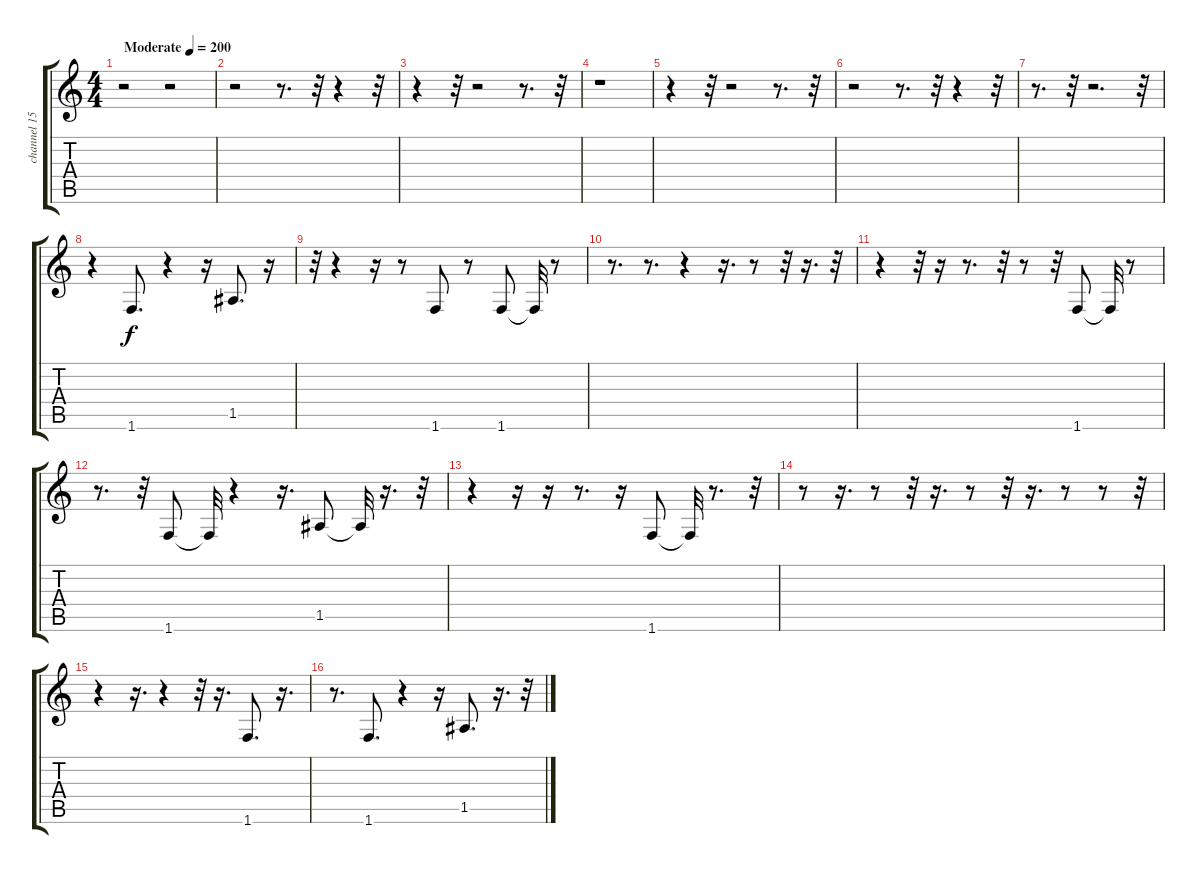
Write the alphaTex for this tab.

\track ("channel 15          " "channel 15") {instrument fretlessbass}
\staff {score tabs}
\tuning (E4 B3 G3 D3 A2 E2) {hide}
\ts (4 4)
\tempo (200 "Moderate")
\clef g2
\ks c
r.2{dy f instrument fretlessbass} r.2 |
r.2 r.8{d} r.32 r.4 r.32 |
r.4 r.32 r.2 r.8{d} r.32 |
r.1 |
r.4 r.32 r.2 r.8{d} r.32 |
r.2 r.8{d} r.32 r.4 r.32 |
r.8{d} r.32 r.2{d} r.32 |
r.4 1.6.8{d} r.4 r.16 1.5.8{d} r.16 |
r.32 r.4 r.16 r.8 1.6.8 r.8 1.6.8 1.6{t}.32 r.8 |
r.8{d} r.8{d} r.4 r.16{d} r.8 r.32 r.16{d} r.32 |
r.4 r.32 r.16 r.8{d} r.32 r.8 r.32 1.6.8 1.6{t}.32 r.8 |
r.8{d} r.32 1.6.8 1.6{t}.32 r.4 r.16{d} 1.5.8 1.5{t}.32 r.16{d} r.32 |
r.4 r.16 r.16 r.8{d} r.16 1.6.8 1.6{t}.32 r.8{d} r.32 |
r.8 r.16{d} r.8 r.32 r.16{d} r.8 r.32 r.16{d} r.8 r.8 r.32 |
r.4 r.16{d} r.4 r.32 r.16{d} 1.6.8{d} r.16{d} |
r.8{d} 1.6.8{d} r.4 r.16 1.5.8{d} r.16{d} r.32
